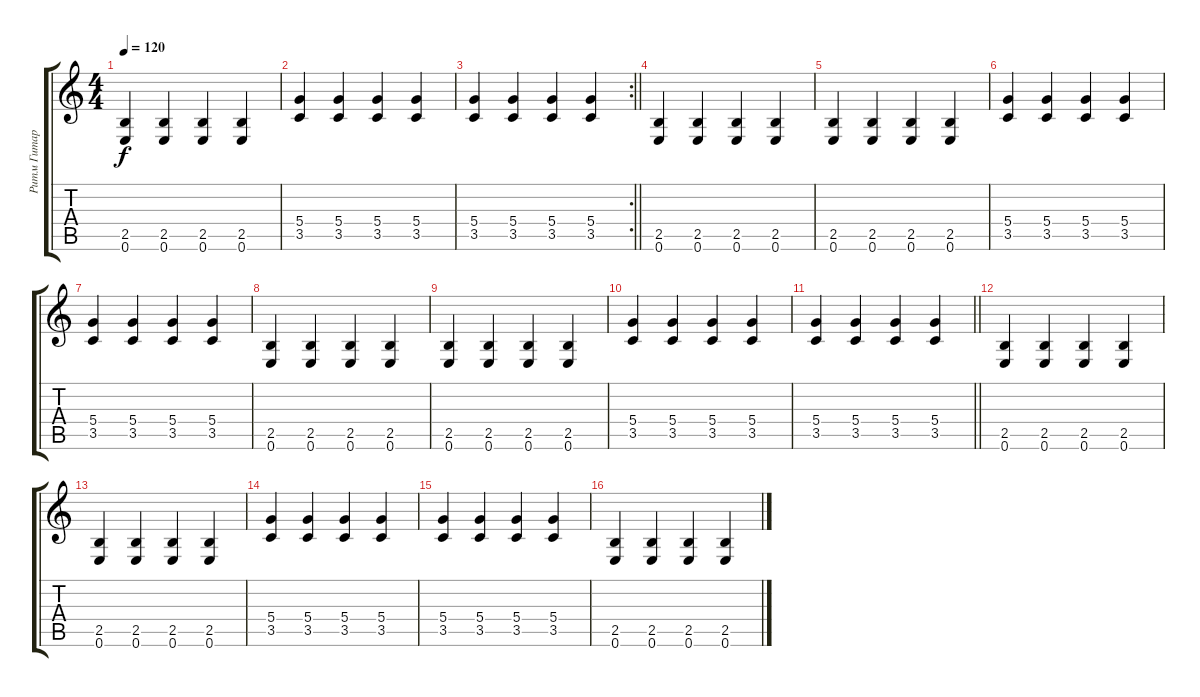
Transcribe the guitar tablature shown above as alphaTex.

\track ("Ритм Гитара" "Ритм Гитар") {instrument distortionguitar}
\staff {score tabs}
\tuning (E4 B3 G3 D3 A2 E2) {hide}
\ts (4 4)
\tempo 120
\clef g2
\ks c
(2.5 0.6).4{dy f} (2.5 0.6).4 (2.5 0.6).4 (2.5 0.6).4 |
(5.4 3.5).4 (5.4 3.5).4 (5.4 3.5).4 (5.4 3.5).4 |
\rc 2
\barLineRight lightlight
(5.4 3.5).4 (5.4 3.5).4 (5.4 3.5).4 (5.4 3.5).4 |
\section ("" "")
(2.5 0.6).4 (2.5 0.6).4 (2.5 0.6).4 (2.5 0.6).4 |
(2.5 0.6).4 (2.5 0.6).4 (2.5 0.6).4 (2.5 0.6).4 |
(5.4 3.5).4 (5.4 3.5).4 (5.4 3.5).4 (5.4 3.5).4 |
(5.4 3.5).4 (5.4 3.5).4 (5.4 3.5).4 (5.4 3.5).4 |
(2.5 0.6).4 (2.5 0.6).4 (2.5 0.6).4 (2.5 0.6).4 |
(2.5 0.6).4 (2.5 0.6).4 (2.5 0.6).4 (2.5 0.6).4 |
(5.4 3.5).4 (5.4 3.5).4 (5.4 3.5).4 (5.4 3.5).4 |
\barLineRight lightlight
(5.4 3.5).4 (5.4 3.5).4 (5.4 3.5).4 (5.4 3.5).4 |
\section ("" "")
(2.5 0.6).4 (2.5 0.6).4 (2.5 0.6).4 (2.5 0.6).4 |
(2.5 0.6).4 (2.5 0.6).4 (2.5 0.6).4 (2.5 0.6).4 |
(5.4 3.5).4 (5.4 3.5).4 (5.4 3.5).4 (5.4 3.5).4 |
(5.4 3.5).4 (5.4 3.5).4 (5.4 3.5).4 (5.4 3.5).4 |
(2.5 0.6).4 (2.5 0.6).4 (2.5 0.6).4 (2.5 0.6).4
